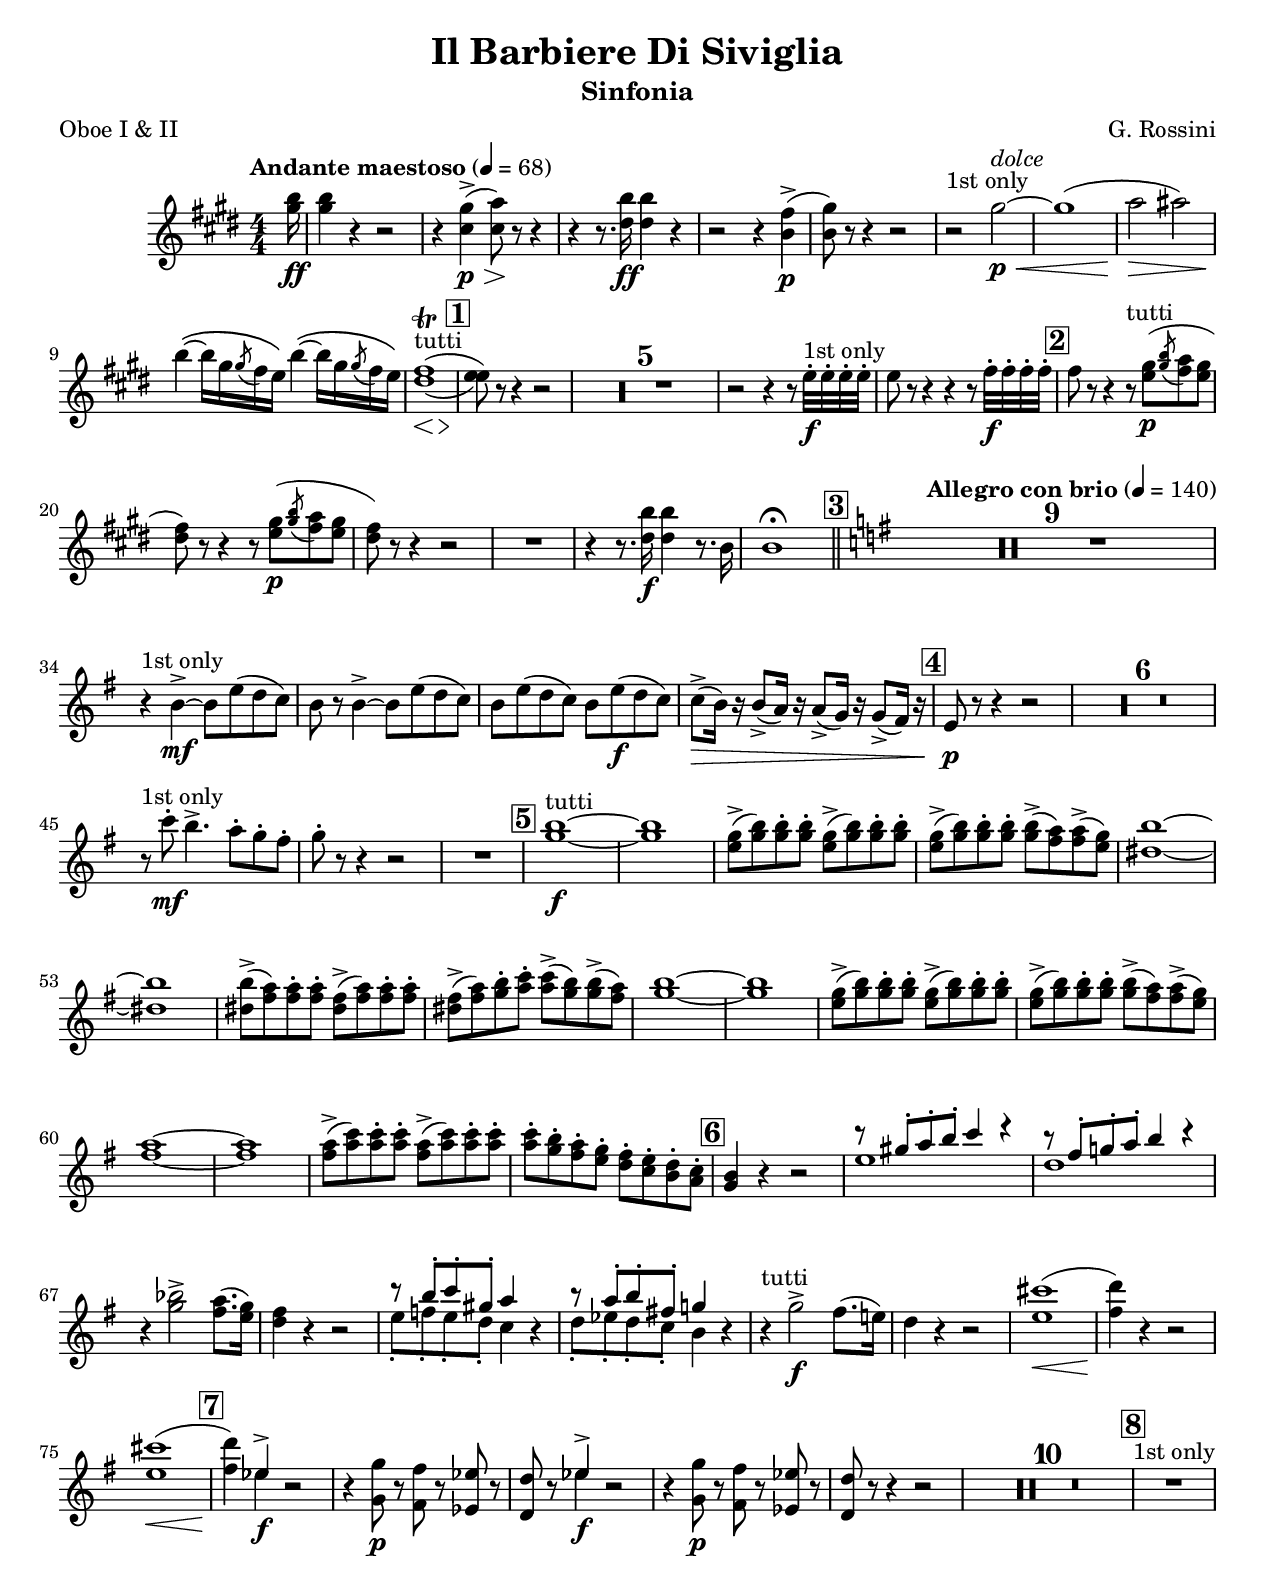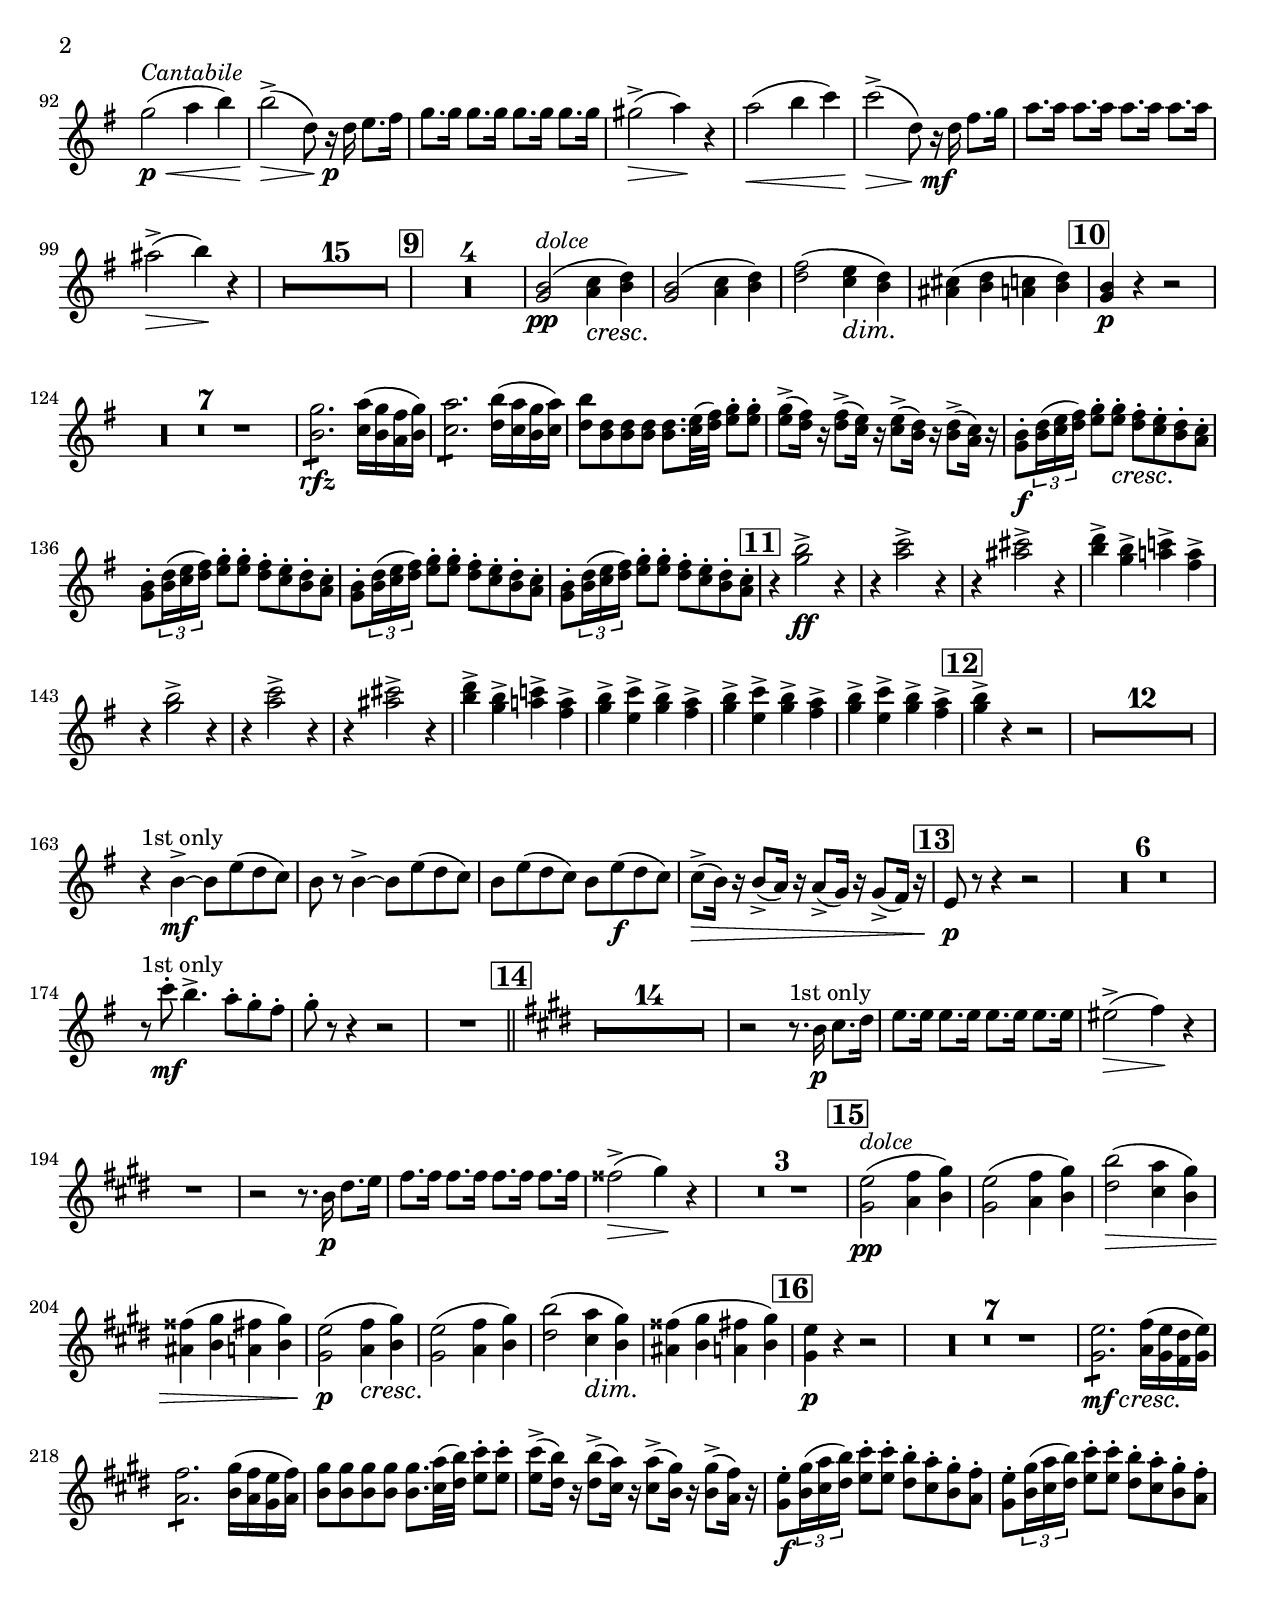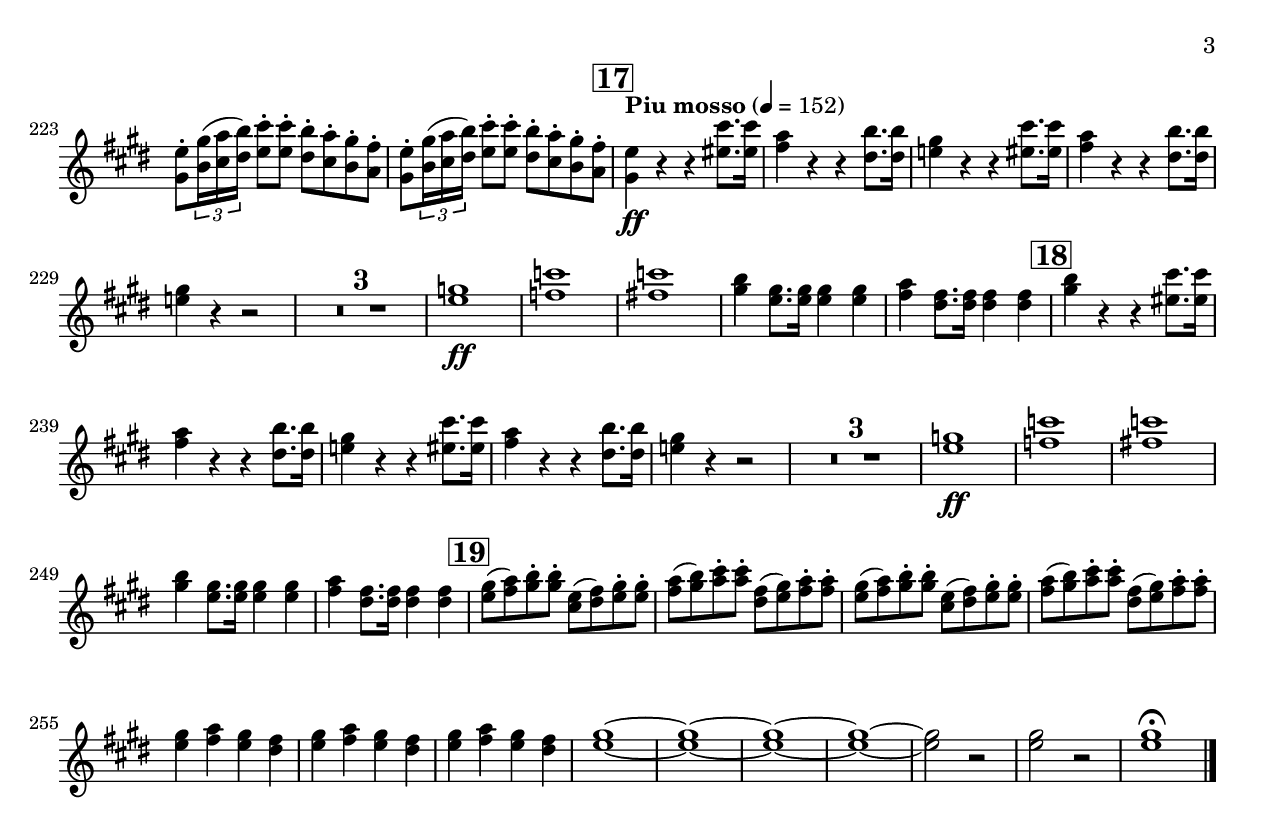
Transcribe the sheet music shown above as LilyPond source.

\version "2.18.2"

#(ly:set-option 'relative-includes #t)

% Rossini Barber of Seville Overture - Oboes I and II Part

\paper {
  #(set-paper-size "letter")
  top-margin = 0.5\in
  page-breaking = #ly:page-turn-breaking
}

\header {
  title = "Il Barbiere Di Siviglia"
  composer = "G. Rossini"
  subtitle = "Sinfonia"
  poet = "Oboe I & II"
  % Remove default LilyPond tagline
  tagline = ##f
}

rhythms = \version "2.18.2"

% Rossini Barber of Seville Overture - Rhythms

{
  
  \include "globals.ily"
  
  \tempo "Andante maestoso" 4 = 68 % measure 1
  \partial 16 s16
  
  s1*10
  
  \mark \default % measure 11 [1]
  
  s1*8
  
  \mark \default % measure 19 [2]
  
  s1*6
  
  \mark \default % measure 25 [3]
  \tempo "Allegro con brio" 4 = 140
  
  s1*13
  
  \mark \default % measure 38 [4]
  
  s1*10
  
  \mark \default % measure 48 [5]
  
  s1*16
  
  \mark \default % measure 64 [6]
  
  s1*12
  
  \mark \default % measure 76 [7]
  
  s1*15
  
  \mark \default % measure 91 [8]
  
  s1*24
  
  \mark \default % measure 115 [9]
  
  s1*8
  
  \mark \default % measure 123 [10]
  
  s1*16
  
  \mark \default % measure 139 [11]
  
  s1*11
  
  \mark \default % measure 150 [12]
  
  s1*17
  
  \mark \default % measure 167 [13]
  
  s1*10
  
  \mark \default % measure 177 [14]
  
  s1*24
  
  \mark \default % measure 201 [15]
  
  s1*8
  
  \mark \default % measure 209 [16]
  
  s1*16
  
  \mark \default % measure 225 [17]
  \tempo "Piu mosso" 4 = 152
  
  s1*13
  
  \mark \default % measure 238 [18]
  
  s1*13
  
  \mark \default % measure 251 [19]
}


partOboes = \version "2.18.2"

% Rossini Barber of Seville Overture - Oboes Part

\relative c'' {
  
  \include "globals.ily"
  
  \key e \major
  
  \partial 16 <gis' b>16\ff |
  <gis b>4 r4 r2 |
  r4 <cis, gis'>4->\p\>( <cis a'>8\!) r8 r4 |
  r4 r8. <dis b'>16\ff <dis b'>4 r4 |
  r2 r4 <fis b,>4\p->( |
  <gis b,>8) r8 r4 r2 |
  r2^"1st only" gis2~\p\<^\markup { \italic "dolce" } |
  gis1( |
  a2\!\>
  ais2) |
  b4\(~\! b16 gis16 \acciaccatura gis8 fis16 e16\) b'4\(~\! b16 gis16 \acciaccatura gis8 fis16 e16\) |
  \set doubleSlurs = ##t
  << <dis fis>1\trill^"tutti"( { s4\< s4 s4\> s4 } >> |
  
  % Rehearsal [1]
  <e e>8\!) r8 r4 r2 |
  \set doubleSlurs = ##f
  R1*5
  r2 r4 r8 
  e32-.\f^"1st only" e32-. e32-. e32-. |
  e8 r8 r4 r4 r8 
  fis32-.\f fis32-. fis32-. fis32-. |
  
  % Rehearsal [2]
  fis8 r8 r4 r8^"tutti" <e gis>8\p( \acciaccatura <gis b>8 <fis a>8 <e gis>8 |
  <fis dis>8) r8 r4 r8 <e gis>8\p( \acciaccatura <gis b>8 <fis a>8 <e gis>8 |
  <fis dis>8) r8 r4 r2 |
  R1 |
  r4 r8. <dis b'>16\f <dis b'>4 r8. b16 |
  b1\fermata \bar "||"
  
  % Rehearsal [3]
  \key g \major
  R1*9
  r4^"1st only" b4->\mf~ b8 e8( d8 c8) |
  b8 r8 b4->~ b8 e8( d8 c8) |
  b8 e8( d8 c8) b8 e8\f( d8 c8) |
  c8->\>( b16) r16 b8->( a16) r16 a8->( g16) r16 g8->( fis16) r16 |
  
  % Rehearsal [4]
  e8\p r8 r4 r2 |
  R1*6
  r8^"1st only" c''8-.\mf b4.-> a8-. g8-. fis8-. |
  g8-. r8 r4 r2 |
  R1 |
  
  % Rehearsal [5]
  <g b>1\f~^"tutti" |
  <g b>1 |
  <e g>8->( <g b>8) <g b>8-. <g b>8-. <e g>8->( <g b>8) <g b>8-. <g b>8-. |
  <e g>8->( <g b>8) <g b>8-. <g b>8-. <g b>8->( <fis a>8) <fis a>->( <e g>) |
  <dis b'>1~ |
  <dis b'> |
  <dis b'>8->( <fis a>8) <fis a>8-. <fis a>8-. <dis fis>8->( <fis a>8) <fis a>8-. <fis a>8-. |
  <dis fis>8->( <fis a>8) <g b>8-. <a c>8-. <a c>8->( <g b>8) <g b>8->( <fis a>8) |
  <g b>1~ |
  <g b>1 |
  <e g>8->( <g b>8) <g b>8-. <g b>8-. <e g>8->( <g b>8) <g b>8-. <g b>8-. |
  <e g>8->( <g b>8) <g b>8-. <g b>8-. <g b>8->( <fis a>8) <fis a>8->( <e g>8) |
  <fis a>1~ |
  <fis a>1 |
  <fis a>8->( <a c>8) <a c>8-. <a c>8-. <fis a>8->( <a c>8) <a c>8-. <a c>8-. |
  <a c>8-. <g b>8-. <fis a>8-. <e g>8-. <d fis>8-. <c e>8-. <b d>8-. <a c>8-. |
  
  % Rehearsal [6]
  <g b>4 r4 r2 |
  <<
    {
      r8 gis'8-. a8-. b8-. c4 r4 |
      r8 fis,8-. g8-. a8-. b4 r4 |
    } \\ {
      e,1 |
      d1 |
    }
  >>
  r4 <g bes>2-> <fis a>8.( <e g>16) |
  <d fis>4 r4 r2 |
  <<
    {
      r8 b'8-. c8-. gis8-. a4
    } \\ {
      e8-. f8-. e8-. d8-. c4
    }
  >> r4 |
  <<
    {
      r8 a'8-. b8-. fis8-. g4
    } \\ {
      d8-. ees8-. d8-. c8-. b4
    }
  >> r4 |
  r4^"tutti" g'2->\f fis8.( e16) |
  d4 r4 r2 |
  <e cis'>1\<( |
  <fis d'>4)\! r4 r2 |
  <e cis'>1\<( |
  
  % Rehearsal [7]
  <fis d'>4)\! << { ees4->\f } \\ { ees4 } >> r2 |
  r4 <g, g'>8\p r8 <fis fis'>8 r8 <ees ees'>8 r8 |
  <d d'>8 r8 << { ees'4->\f } \\ { ees4 } >> r2 |
  r4 <g, g'>8\p r8 <fis fis'>8 r8 <ees ees'>8 r8 |
  <d d'>8 r8 r4 r2 |
  \allowPageTurn
  R1*10
  
  % Rehearsal [8]
  R1^"1st only" |
  g'2\p\<^\markup { \italic "Cantabile" }( a4 b4) |
  b2->\>( d,8) r16\p d16 e8. fis16 |
  g8. g16 g8. g16 g8. g16 g8. g16 |
  gis2->\>( a4)\! r4 |
  a2\<( b4 c4) |
  c2->\>( d,8) r16\mf d16 fis8. g16 |
  a8. a16 a8. a16 a8. a16 a8. a16 |
  ais2->\>( b4)\! r4 |
  \allowPageTurn
  R1*15
  
  % Rehearsal [9]
  \allowPageTurn
  R1*4
  <g, b>2\pp^\markup { \italic "dolce" }( <a c>4\cresc <b d>4) |
  <g b>2( <a c>4 <b d>4) |
  <d fis>2( <c e>4\dim <b d>4) |
  <ais cis>4( <b d>4 <a c>4 <b d>) |
  
  % Rehearsal [10]
  <g b>4\p r4 r2 |
  \allowPageTurn
  R1*7
  <b g'>2.:8\rfz <c a'>16( <b g'>16 <a fis'>16 <b g'>16) |
  <c a'>2.:8 <d b'>16( <c a'>16 <b g'>16 <c a'>16) |
  <d b'>8 <b d>8 <b d>8 <b d>8 <b d>8. <c e>32( <d fis>32) <e g>8-. <e g>8-. |
  <e g>8->( <d fis>16) r16 <d fis>8->( <c e>16) r16 <c e>8->( <b d>16) r16 <b d>8->( <a c>16) r16 |
  <g b>8-.\f \tuplet 3/2 { <b d>16( <c e>16 <d fis>16) } <e g>8-. <e g>8-.\cresc <d fis>8-. <c e>8-. <b d>8-. <a c>8-. |
  <g b>8-. \tuplet 3/2 { <b d>16( <c e>16 <d fis>16) } <e g>8-. <e g>8-. <d fis>8-. <c e>8-. <b d>8-. <a c>8-. |
  <g b>8-. \tuplet 3/2 { <b d>16( <c e>16 <d fis>16) } <e g>8-. <e g>8-. <d fis>8-. <c e>8-. <b d>8-. <a c>8-. |
  <g b>8-. \tuplet 3/2 { <b d>16( <c e>16 <d fis>16) } <e g>8-. <e g>8-. <d fis>8-. <c e>8-. <b d>8-. <a c>8-. |
  
  % Rehearsal [11]
  r4\! <g' b>2->\ff r4 |
  r4 <a c>2-> r4 |
  r4 <ais cis>2-> r4 |
  <b d>4-> <g b>4-> <a c>4-> <fis a>4-> |
  r4 <g b>2-> r4 |
  r4 <a c>2-> r4 |
  r4 <ais cis>2-> r4 |
  <b d>4-> <g b>4-> <a c>4-> <fis a>4-> |
  <g b>4-> <e c'>4-> <g b>-> <fis a>4-> |
  <g b>4-> <e c'>4-> <g b>-> <fis a>4-> |
  <g b>4-> <e c'>4-> <g b>-> <fis a>4-> |
  
  % Rehearsal [12]
  <g b>4-> r4 r2 |
  \allowPageTurn
  R1*12
  r4^"1st only" b,4->\mf~ b8 e8( d8 c8) |
  b8 r8 b4->~ b8 e8( d8 c8) |
  b8 e8( d8 c8) b8 e8\f( d8 c8) |
  c8->\>( b16) r16 b8->( a16) r16 a8->( g16) r16 g8->( fis16) r16 |
  
  % Rehearsal [13]
  e8\p r8 r4 r2 |
  \allowPageTurn
  R1*6 |
  r8^"1st only" c''8-.\mf b4.-> a8-. g8-. fis8-. |
  g8-. r8 r4 r2 |
  R1 \bar "||"
  
  % Rehearsal [14]
  \key e \major
  \allowPageTurn
  R1*14
  r2 r8.^"1st only" b,16\p cis8. dis16 |
  e8. e16 e8. e16 e8. e16 e8. e16 |
  eis2->\>( fis4)\! r4 |
  R1 |
  r2 r8. b,16\p dis8. e16 |
  fis8. fis16 fis8. fis16 fis8. fis16 fis8. fis16 |
  fisis2->\>( gis4)\! r4 |
  \allowPageTurn
  R1*3
  
  % Rehearsal [15]
  <gis, e'>2\pp^\markup { \italic "dolce" }( <a fis'>4 <b gis'>4) |
  <gis e'>2( <a fis'>4 <b gis'>4) |
  <dis b'>2\>( <cis a'>4 <b gis'>4) |
  <ais fisis'>4( <b gis'>4 <a fis'>4 <b gis'>4) |
  <gis e'>2\p( <a fis'>4\cresc <b gis'>4) |
  <gis e'>2( <a fis'>4 <b gis'>4) |
  <dis b'>2( <cis a'>4\dim <b gis'>4) |
  <ais fisis'>4( <b gis'>4 <a fis'>4 <b gis'>4) |
  
  % Rehearsal [16]
  <gis e'>4\p r4 r2 |
  \allowPageTurn
  R1*7
  <gis e'>2.:8\mf\cresc <a fis'>16( <gis e'>16 <fis dis'>16 <gis e'>16) |
  <a fis'>2.:8 <b gis'>16( <a fis'>16 <gis e'>16 <a fis'>16) |
  <b gis'>8 <b gis'>8 <b gis'>8 <b gis'>8 <b gis'>8. <cis a'>32( <dis b'>32) <e cis'>8-. <e cis'>8-. |
  <e cis'>8->( <dis b'>16) r16 <dis b'>8->( <cis a'>16) r16 <cis a'>8->( <b gis'>16) r16 <b gis'>8->( <a fis'>16) r16 |
  <gis e'>8-.\f \tuplet 3/2 { <b gis'>16( <cis a'>16 <dis b'>16) } <e cis'>8-. <e cis'>8-. <dis b'>8-. <cis a'>8-. <b gis'>8-. <a fis'>8-. |
  <gis e'>8-. \tuplet 3/2 { <b gis'>16( <cis a'>16 <dis b'>16) } <e cis'>8-. <e cis'>8-. <dis b'>8-. <cis a'>8-. <b gis'>8-. <a fis'>8-. |
  <gis e'>8-. \tuplet 3/2 { <b gis'>16( <cis a'>16 <dis b'>16) } <e cis'>8-. <e cis'>8-. <dis b'>8-. <cis a'>8-. <b gis'>8-. <a fis'>8-. |
  <gis e'>8-. \tuplet 3/2 { <b gis'>16( <cis a'>16 <dis b'>16) } <e cis'>8-. <e cis'>8-. <dis b'>8-. <cis a'>8-. <b gis'>8-. <a fis'>8-. |
  
  % Rehearsal [17]
  <gis e'>4\ff r4 r4 <eis' cis'>8. <eis cis'>16 |
  <fis a>4 r4 r4 <dis b'>8. <dis b'>16 |
  <e! gis>4 r4 r4 <eis cis'>8. <eis cis'>16 |
  <fis a>4 r4 r4 <dis b'>8. <dis b'>16 |
  <e! gis>4 r4 r2 |
  \allowPageTurn
  R1*3
  <e g>1\ff |
  <f c'>1 |
  <fis c'>1 |
  <gis b>4 <e gis>8. <e gis>16 <e gis>4 <e gis>4 |
  <fis a>4 <dis fis>8. <dis fis>16 <dis fis>4 <dis fis>4 |
  
  % Rehearsal [18]
  <gis b>4 r4 r4 <eis cis'>8. <eis cis'>16 |
  <fis a>4 r4 r4 <dis b'>8. <dis b'>16 |
  <e! gis>4 r4 r4<eis cis'>8. <eis cis'>16 |
  <fis a>4 r4 r4 <dis b'>8. <dis b'>16 |
  <e! gis>4 r4 r2 |
  \allowPageTurn
  R1*3
  <e g>1\ff |
  <f c'>1 |
  <fis c'>1 |
  <gis b>4 <e gis>8. <e gis>16 <e gis>4 <e gis>4 |
  <fis a>4 <dis fis>8. <dis fis>16 <dis fis>4 <dis fis>4 |
  
  % Rehearsal [19]
  <e gis>8( <fis a>8) <gis b>8-. <gis b>8-. <cis, e>8( <dis fis>8) <e gis>8-. <e gis>8-. |
  <fis a>8( <gis b>8) <a cis>8-. <a cis>8-. <dis, fis>8( <e gis>8) <fis a>8-. <fis a>8-. |
  <e gis>8( <fis a>8) <gis b>8-. <gis b>8-. <cis, e>8( <dis fis>8) <e gis>8-. <e gis>8-. |
  <fis a>8( <gis b>8) <a cis>8-. <a cis>8-. <dis, fis>8( <e gis>8) <fis a>8-. <fis a>8-. |
  <e gis>4 <fis a>4 <e gis>4 <dis fis>4 |
  <e gis>4 <fis a>4 <e gis>4 <dis fis>4 |
  <e gis>4 <fis a>4 <e gis>4 <dis fis>4 |
  <e gis>1~ |
  <e gis>1~ |
  <e gis>1~ |
  <e gis>1~ |
  <e gis>2 r2 |
  <e gis>2 r2 |
  <e gis>1\fermata \bar "|."
  
}


% Part scoring

\score {
  \new Staff \with {
    \consists "Page_turn_engraver"
    midiInstrument = "oboe"
  } << \partOboes \rhythms { \compressFullBarRests } >>
  \layout { }
  \midi {
    \tempo 4=80
  }
}
